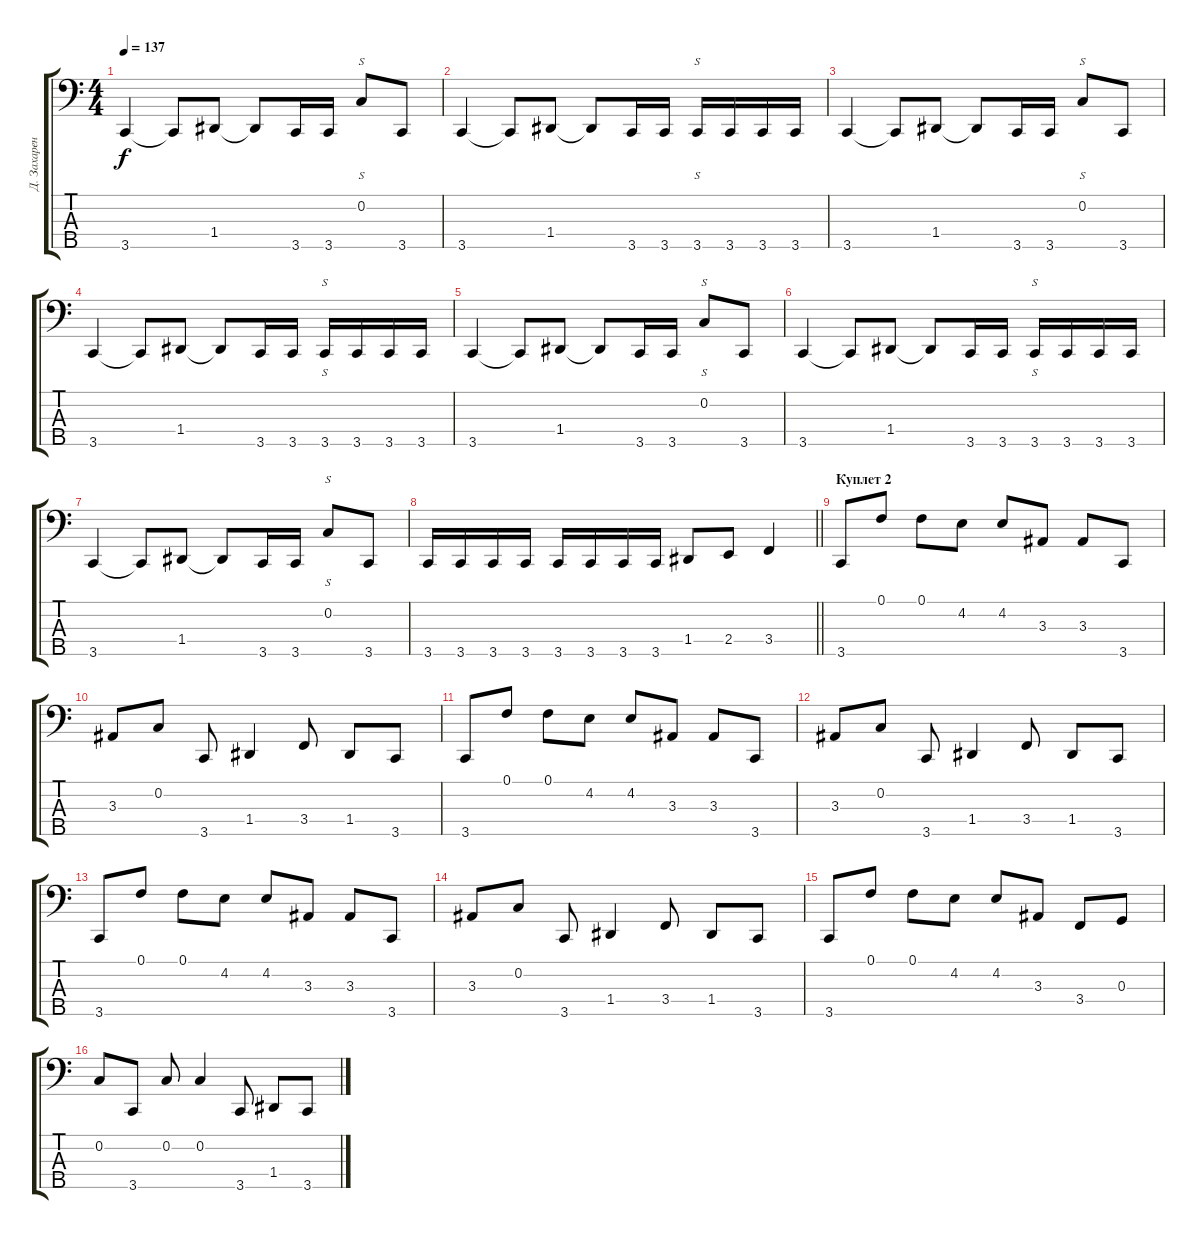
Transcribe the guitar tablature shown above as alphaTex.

\track ("Д. Захаренков" "Д. Захарен") {instrument electricbasspick}
\staff {score tabs}
\tuning (F2 C2 G1 D1 A0) {hide}
\ts (4 4)
\tempo 137
\clef f4
\ks c
3.5.4{dy f} 3.5{t}.8 1.4.8 1.4{t}.8 3.5.16 3.5.16 0.2.8{s instrument slapbass1} 3.5.8{instrument electricbasspick} |
3.5.4 3.5{t}.8 1.4.8 1.4{t}.8 3.5.16 3.5.16 3.5.16{s} 3.5.16{instrument electricbasspick} 3.5.16 3.5.16 |
3.5.4 3.5{t}.8 1.4.8 1.4{t}.8 3.5.16 3.5.16 0.2.8{s instrument slapbass1} 3.5.8{instrument electricbasspick} |
3.5.4 3.5{t}.8 1.4.8 1.4{t}.8 3.5.16 3.5.16 3.5.16{s} 3.5.16{instrument electricbasspick} 3.5.16 3.5.16 |
3.5.4 3.5{t}.8 1.4.8 1.4{t}.8 3.5.16 3.5.16 0.2.8{s instrument slapbass1} 3.5.8{instrument electricbasspick} |
3.5.4 3.5{t}.8 1.4.8 1.4{t}.8 3.5.16 3.5.16 3.5.16{s} 3.5.16{instrument electricbasspick} 3.5.16 3.5.16 |
3.5.4 3.5{t}.8 1.4.8 1.4{t}.8 3.5.16 3.5.16 0.2.8{s instrument slapbass1} 3.5.8{instrument electricbasspick} |
\barLineRight lightlight
3.5.16 3.5.16 3.5.16 3.5.16 3.5.16 3.5.16 3.5.16 3.5.16 1.4.8 2.4.8 3.4.4 |
\section ("" "Куплет 2")
3.5.8 0.1.8 0.1.8 4.2.8 4.2.8 3.3.8 3.3.8 3.5.8 |
3.3.8 0.2.8 3.5.8 1.4.4 3.4.8 1.4.8 3.5.8 |
3.5.8 0.1.8 0.1.8 4.2.8 4.2.8 3.3.8 3.3.8 3.5.8 |
3.3.8 0.2.8 3.5.8 1.4.4 3.4.8 1.4.8 3.5.8 |
3.5.8 0.1.8 0.1.8 4.2.8 4.2.8 3.3.8 3.3.8 3.5.8 |
3.3.8 0.2.8 3.5.8 1.4.4 3.4.8 1.4.8 3.5.8 |
3.5.8 0.1.8 0.1.8 4.2.8 4.2.8 3.3.8 3.4.8 0.3.8 |
0.2.8 3.5.8 0.2.8 0.2.4 3.5.8 1.4.8 3.5.8
